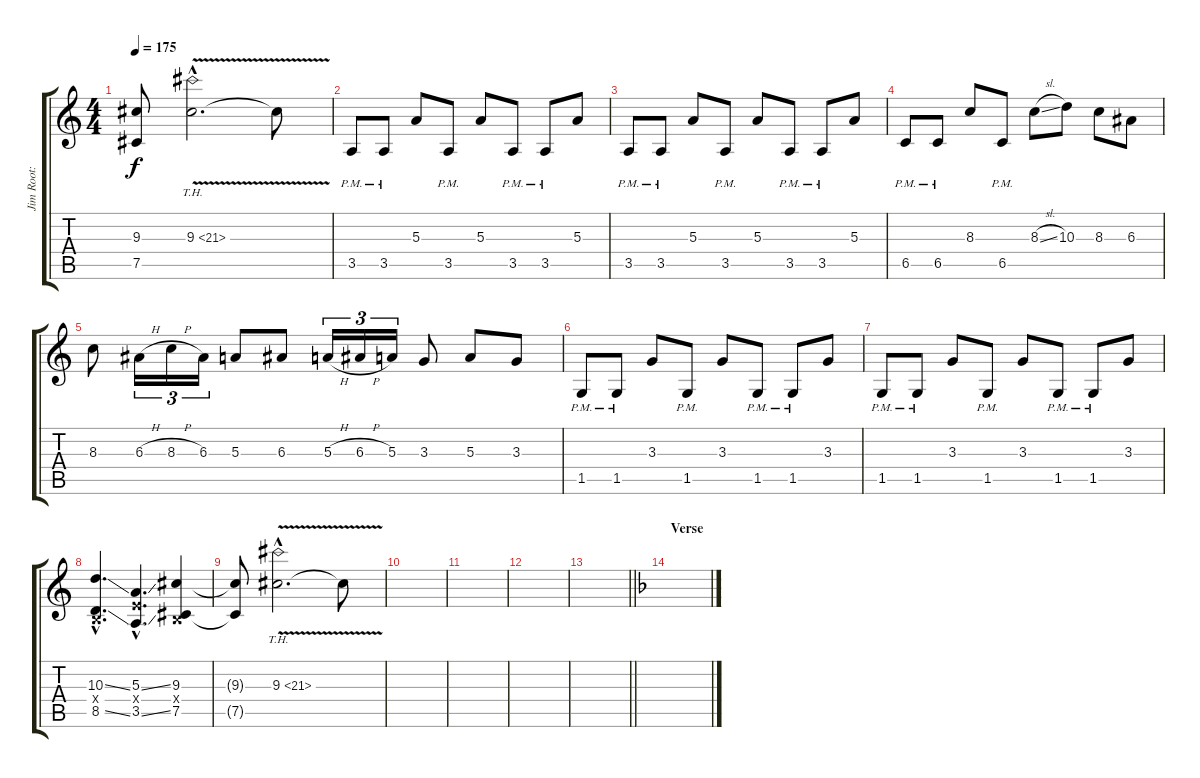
\track ("Jim Root: Improvised Chorus" "Jim Root: ") {instrument distortionguitar}
\staff {score tabs}
\tuning (Db4 Ab3 E3 B2 Gb2 B1) {hide}
\ts (4 4)
\tempo 175
\clef g2
\ks c
(9.3{t} 7.5{t}).8{dy f} 9.3{th 12 v hac}.2{d} 9.3{t}.8 |
3.5{pm}.8 3.5{pm}.8 5.3.8 3.5{pm}.8 5.3.8 3.5{pm}.8 3.5{pm}.8 5.3.8 |
3.5{pm}.8 3.5{pm}.8 5.3.8 3.5{pm}.8 5.3.8 3.5{pm}.8 3.5{pm}.8 5.3.8 |
6.5{pm}.8 6.5{pm}.8 8.3.8 6.5{pm}.8 8.3{sl}.8 10.3.8 8.3.8 6.3.8 |
8.3.8 6.3{h}.16{tu (3 2)} 8.3{h}.16{tu (3 2)} 6.3.16{tu (3 2)} 5.3.8 6.3.8 5.3{h}.16{tu (3 2)} 6.3{h}.16{tu (3 2)} 5.3.16{tu (3 2)} 3.3.8 5.3.8 3.3.8 |
1.5{pm}.8 1.5{pm}.8 3.3.8 1.5{pm}.8 3.3.8 1.5{pm}.8 1.5{pm}.8 3.3.8 |
1.5{pm}.8 1.5{pm}.8 3.3.8 1.5{pm}.8 3.3.8 1.5{pm}.8 1.5{pm}.8 3.3.8 |
(10.3{ss hac} 0.4{hac x} 8.5{ss hac}).4{d} (5.3{ss hac} 5.4{hac x} 3.5{ss hac}).4{d} (9.3 0.4{x} 7.5).4 |
(9.3{t} 7.5{t}).8 9.3{th 12 v hac}.2{d} 9.3{t}.8 |
|
|
|
\barLineRight lightlight
|
\section ("" "Verse")
\ks f
